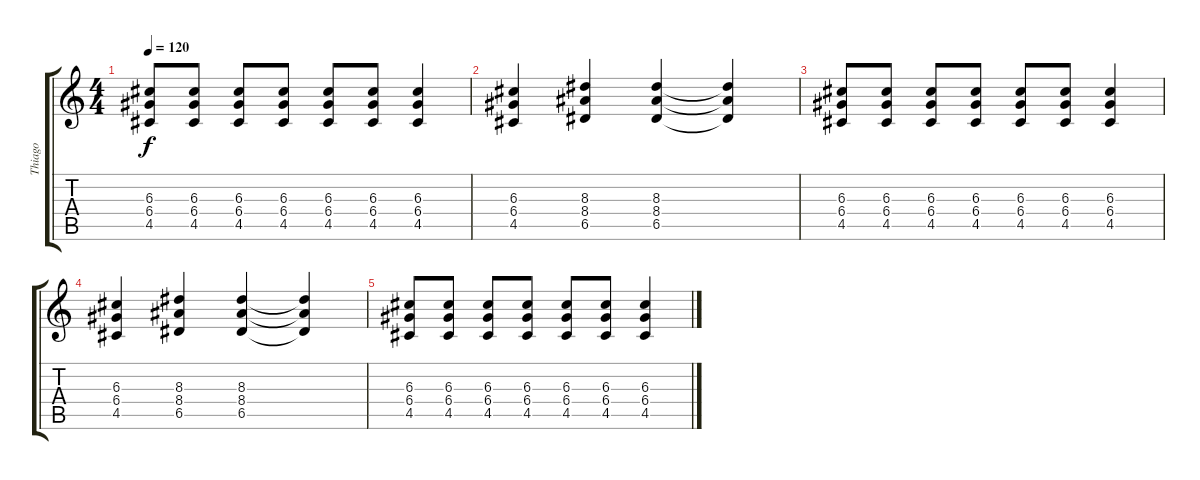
\track ("Thiago" "Thiago") {instrument overdrivenguitar}
\staff {score tabs}
\tuning (E4 B3 G3 D3 A2 E2) {hide}
\ts (4 4)
\tempo 120
\clef g2
\ks c
(6.3 6.4 4.5).8{dy f} (6.3 6.4 4.5).8 (6.3 6.4 4.5).8 (6.3 6.4 4.5).8 (6.3 6.4 4.5).8 (6.3 6.4 4.5).8 (6.3 6.4 4.5).4 |
(6.3 6.4 4.5).4 (8.3 8.4 6.5).4 (8.3 8.4 6.5).4 (8.3{t} 8.4{t} 6.5{t}).4 |
(6.3 6.4 4.5).8 (6.3 6.4 4.5).8 (6.3 6.4 4.5).8 (6.3 6.4 4.5).8 (6.3 6.4 4.5).8 (6.3 6.4 4.5).8 (6.3 6.4 4.5).4 |
(6.3 6.4 4.5).4 (8.3 8.4 6.5).4 (8.3 8.4 6.5).4 (8.3{t} 8.4{t} 6.5{t}).4 |
(6.3 6.4 4.5).8 (6.3 6.4 4.5).8 (6.3 6.4 4.5).8 (6.3 6.4 4.5).8 (6.3 6.4 4.5).8 (6.3 6.4 4.5).8 (6.3 6.4 4.5).4
